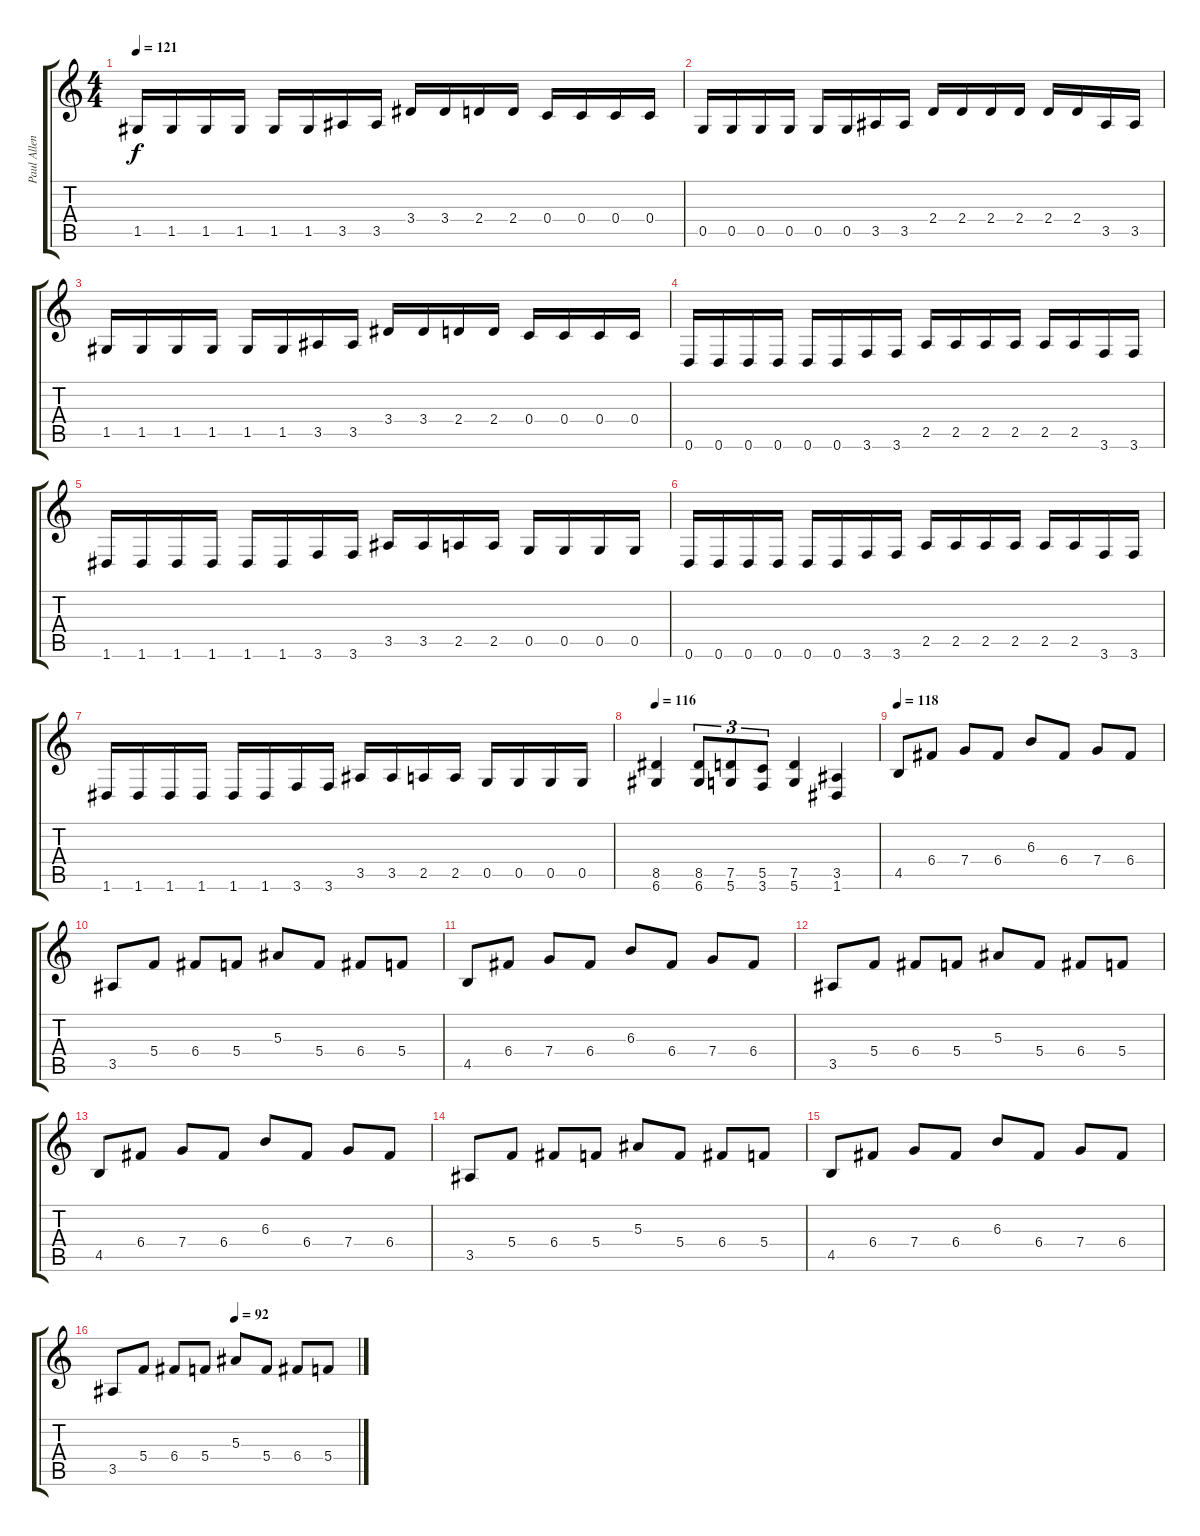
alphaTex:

\track ("Paul Allender (Guitar)" "Paul Allen") {instrument overdrivenguitar}
\staff {score tabs}
\tuning (D4 A3 F3 C3 G2 D2) {hide}
\ts (4 4)
\tempo 121
\clef g2
\ks c
1.5.16{dy f} 1.5.16 1.5.16 1.5.16 1.5.16 1.5.16 3.5.16 3.5.16 3.4.16 3.4.16 2.4.16 2.4.16 0.4.16 0.4.16 0.4.16 0.4.16 |
0.5.16 0.5.16 0.5.16 0.5.16 0.5.16 0.5.16 3.5.16 3.5.16 2.4.16 2.4.16 2.4.16 2.4.16 2.4.16 2.4.16 3.5.16 3.5.16 |
1.5.16 1.5.16 1.5.16 1.5.16 1.5.16 1.5.16 3.5.16 3.5.16 3.4.16 3.4.16 2.4.16 2.4.16 0.4.16 0.4.16 0.4.16 0.4.16 |
0.6.16 0.6.16 0.6.16 0.6.16 0.6.16 0.6.16 3.6.16 3.6.16 2.5.16 2.5.16 2.5.16 2.5.16 2.5.16 2.5.16 3.6.16 3.6.16 |
1.6.16 1.6.16 1.6.16 1.6.16 1.6.16 1.6.16 3.6.16 3.6.16 3.5.16 3.5.16 2.5.16 2.5.16 0.5.16 0.5.16 0.5.16 0.5.16 |
0.6.16 0.6.16 0.6.16 0.6.16 0.6.16 0.6.16 3.6.16 3.6.16 2.5.16 2.5.16 2.5.16 2.5.16 2.5.16 2.5.16 3.6.16 3.6.16 |
1.6.16 1.6.16 1.6.16 1.6.16 1.6.16 1.6.16 3.6.16 3.6.16 3.5.16 3.5.16 2.5.16 2.5.16 0.5.16 0.5.16 0.5.16 0.5.16 |
\tempo 116
(8.5 6.6).4 (8.5 6.6).8{tu (3 2)} (7.5 5.6).8{tu (3 2)} (5.5 3.6).8{tu (3 2)} (7.5 5.6).4 (3.5 1.6).4 |
\tempo 118
4.5.8 6.4.8 7.4.8 6.4.8 6.3.8 6.4.8 7.4.8 6.4.8 |
3.5.8 5.4.8 6.4.8 5.4.8 5.3.8 5.4.8 6.4.8 5.4.8 |
4.5.8 6.4.8 7.4.8 6.4.8 6.3.8 6.4.8 7.4.8 6.4.8 |
3.5.8 5.4.8 6.4.8 5.4.8 5.3.8 5.4.8 6.4.8 5.4.8 |
4.5.8 6.4.8 7.4.8 6.4.8 6.3.8 6.4.8 7.4.8 6.4.8 |
3.5.8 5.4.8 6.4.8 5.4.8 5.3.8 5.4.8 6.4.8 5.4.8 |
4.5.8 6.4.8 7.4.8 6.4.8 6.3.8 6.4.8 7.4.8 6.4.8 |
\tempo (92 0.5)
3.5.8 5.4.8 6.4.8 5.4.8 5.3.8 5.4.8 6.4.8 5.4.8
